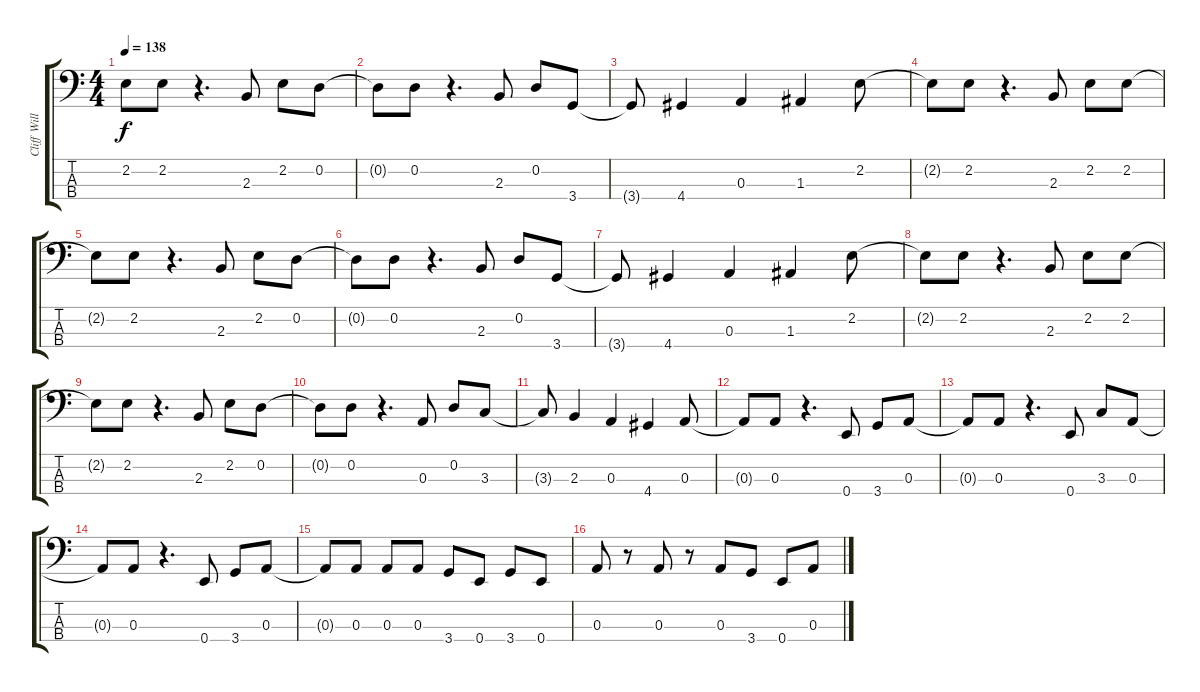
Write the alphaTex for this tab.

\track ("Cliff Williams" "Cliff Will") {instrument electricbasspick}
\staff {score tabs}
\tuning (G2 D2 A1 E1) {hide}
\ts (4 4)
\tempo 138
\clef f4
\ks c
2.2{t}.8{dy f} 2.2.8 r.4{d} 2.3.8 2.2.8 0.2.8 |
0.2{t}.8 0.2.8 r.4{d} 2.3.8 0.2.8 3.4.8 |
3.4{t}.8 4.4.4 0.3.4 1.3.4 2.2.8 |
2.2{t}.8 2.2.8 r.4{d} 2.3.8 2.2.8 2.2.8 |
2.2{t}.8 2.2.8 r.4{d} 2.3.8 2.2.8 0.2.8 |
0.2{t}.8 0.2.8 r.4{d} 2.3.8 0.2.8 3.4.8 |
3.4{t}.8 4.4.4 0.3.4 1.3.4 2.2.8 |
2.2{t}.8 2.2.8 r.4{d} 2.3.8 2.2.8 2.2.8 |
2.2{t}.8 2.2.8 r.4{d} 2.3.8 2.2.8 0.2.8 |
0.2{t}.8 0.2.8 r.4{d} 0.3.8 0.2.8 3.3.8 |
3.3{t}.8 2.3.4 0.3.4 4.4.4 0.3.8 |
0.3{t}.8 0.3.8 r.4{d} 0.4.8 3.4.8 0.3.8 |
0.3{t}.8 0.3.8 r.4{d} 0.4.8 3.3.8 0.3.8 |
0.3{t}.8 0.3.8 r.4{d} 0.4.8 3.4.8 0.3.8 |
0.3{t}.8 0.3.8 0.3.8 0.3.8 3.4.8 0.4.8 3.4.8 0.4.8 |
0.3.8 r.8 0.3.8 r.8 0.3.8 3.4.8 0.4.8 0.3.8
